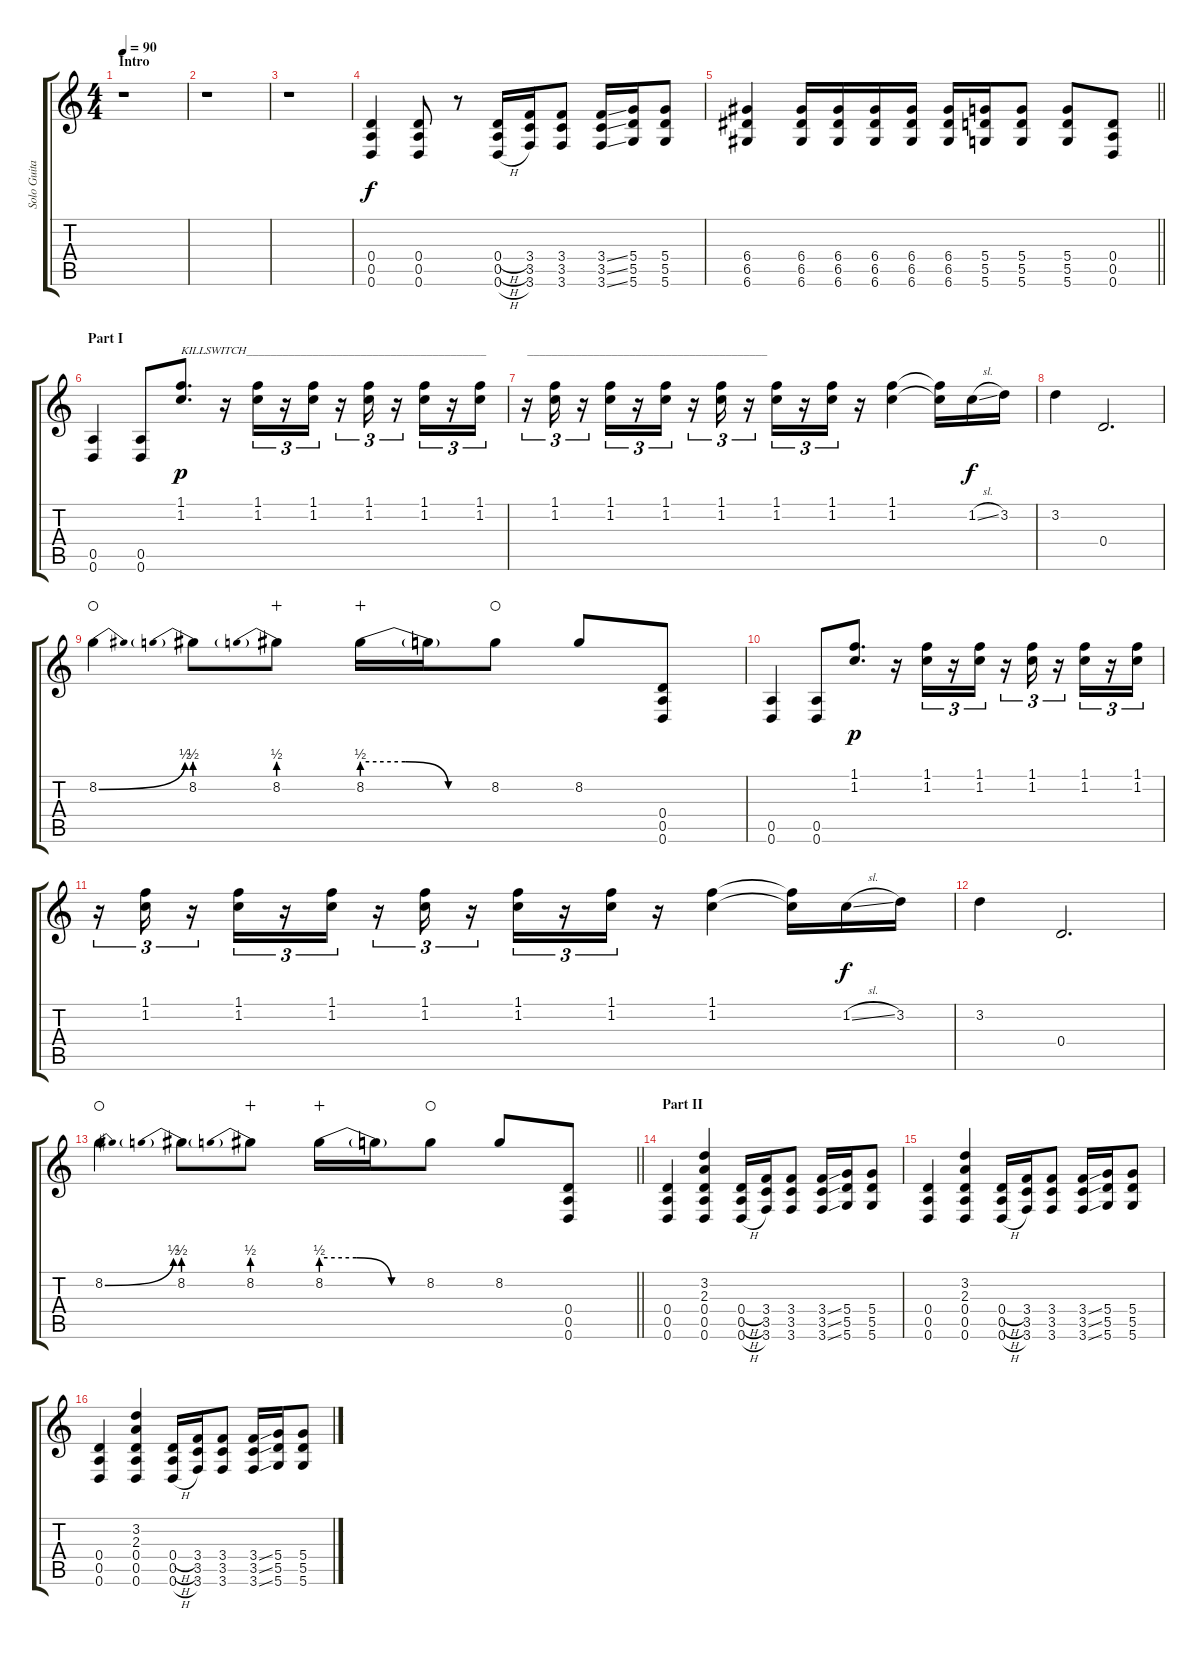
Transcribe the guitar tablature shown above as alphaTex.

\track ("Solo Guitar" "Solo Guita") {instrument overdrivenguitar}
\staff {score tabs}
\tuning (E4 B3 G3 D3 A2 D2) {hide}
\ts (4 4)
\section ("" "Intro")
\tempo 90
\clef g2
\ks c
r.1{dy f instrument overdrivenguitar} |
r.1 |
r.1 |
(0.4 0.5 0.6).4 (0.4 0.5 0.6).8 r.8 (0.4{h} 0.5{h} 0.6{h}).16 (3.4 3.5 3.6).16 (3.4 3.5 3.6).8 (3.4{ss} 3.5{ss} 3.6{ss}).16 (5.4 5.5 5.6).16 (5.4 5.5 5.6).8 |
\barLineRight lightlight
(6.4 6.5 6.6).4 (6.4 6.5 6.6).16 (6.4 6.5 6.6).16 (6.4 6.5 6.6).16 (6.4 6.5 6.6).16 (6.4 6.5 6.6).16 (5.4 5.5 5.6).16 (5.4 5.5 5.6).8 (5.4 5.5 5.6).8 (0.4 0.5 0.6).8 |
\section ("" "Part I")
(0.5 0.6).4 (0.5 0.6).8 (1.1 1.2).8{d txt "KILLSWITCH________________________________________" dy p} r.16 (1.1 1.2).16{tu (3 2)} r.16{tu (3 2)} (1.1 1.2).16{tu (3 2)} r.16{tu (3 2)} (1.1 1.2).16{tu (3 2)} r.16{tu (3 2)} (1.1 1.2).16{tu (3 2)} r.16{tu (3 2)} (1.1 1.2).16{tu (3 2)} |
r.16{tu (3 2) txt "________________________________________"} (1.1 1.2).16{tu (3 2)} r.16{tu (3 2)} (1.1 1.2).16{tu (3 2)} r.16{tu (3 2)} (1.1 1.2).16{tu (3 2)} r.16{tu (3 2)} (1.1 1.2).16{tu (3 2)} r.16{tu (3 2)} (1.1 1.2).16{tu (3 2)} r.16{tu (3 2)} (1.1 1.2).16{tu (3 2)} r.16 (1.1 1.2).4 (1.1{t} 1.2{t}).16 1.2{sl}.16{dy f} 3.2.16 |
3.2.4 0.4.2{d} |
8.2{be (bend 0 0 60 2)}.4{waho} 8.2{be (prebend 0 2 60 2)}.8 8.2{be (prebend 0 2 60 2)}.8{wahc} 8.2{be (custom 0 2 20 2 40 0 60 0)}.16{wahc} 8.2{t}.16 8.2.8{waho} 8.2.8 (0.4 0.5 0.6).8 |
(0.5 0.6).4 (0.5 0.6).8 (1.1 1.2).8{d dy p} r.16 (1.1 1.2).16{tu (3 2)} r.16{tu (3 2)} (1.1 1.2).16{tu (3 2)} r.16{tu (3 2)} (1.1 1.2).16{tu (3 2)} r.16{tu (3 2)} (1.1 1.2).16{tu (3 2)} r.16{tu (3 2)} (1.1 1.2).16{tu (3 2)} |
r.16{tu (3 2)} (1.1 1.2).16{tu (3 2)} r.16{tu (3 2)} (1.1 1.2).16{tu (3 2)} r.16{tu (3 2)} (1.1 1.2).16{tu (3 2)} r.16{tu (3 2)} (1.1 1.2).16{tu (3 2)} r.16{tu (3 2)} (1.1 1.2).16{tu (3 2)} r.16{tu (3 2)} (1.1 1.2).16{tu (3 2)} r.16 (1.1 1.2).4 (1.1{t} 1.2{t}).16 1.2{sl}.16{dy f} 3.2.16 |
3.2.4 0.4.2{d} |
\barLineRight lightlight
8.2{be (bend 0 0 60 2)}.4{waho} 8.2{be (prebend 0 2 60 2)}.8 8.2{be (prebend 0 2 60 2)}.8{wahc} 8.2{be (custom 0 2 20 2 40 0 60 0)}.16{wahc} 8.2{t}.16 8.2.8{waho} 8.2.8 (0.4 0.5 0.6).8 |
\section ("" "Part II")
(0.4 0.5 0.6).4 (3.2 2.3 0.4 0.5 0.6).4 (0.4{h} 0.5{h} 0.6{h}).16 (3.4 3.5 3.6).16 (3.4 3.5 3.6).8 (3.4{ss} 3.5{ss} 3.6{ss}).16 (5.4 5.5 5.6).16 (5.4 5.5 5.6).8 |
(0.4 0.5 0.6).4 (3.2 2.3 0.4 0.5 0.6).4 (0.4{h} 0.5{h} 0.6{h}).16 (3.4 3.5 3.6).16 (3.4 3.5 3.6).8 (3.4{ss} 3.5{ss} 3.6{ss}).16 (5.4 5.5 5.6).16 (5.4 5.5 5.6).8 |
(0.4 0.5 0.6).4 (3.2 2.3 0.4 0.5 0.6).4 (0.4{h} 0.5{h} 0.6{h}).16 (3.4 3.5 3.6).16 (3.4 3.5 3.6).8 (3.4{ss} 3.5{ss} 3.6{ss}).16 (5.4 5.5 5.6).16 (5.4 5.5 5.6).8
